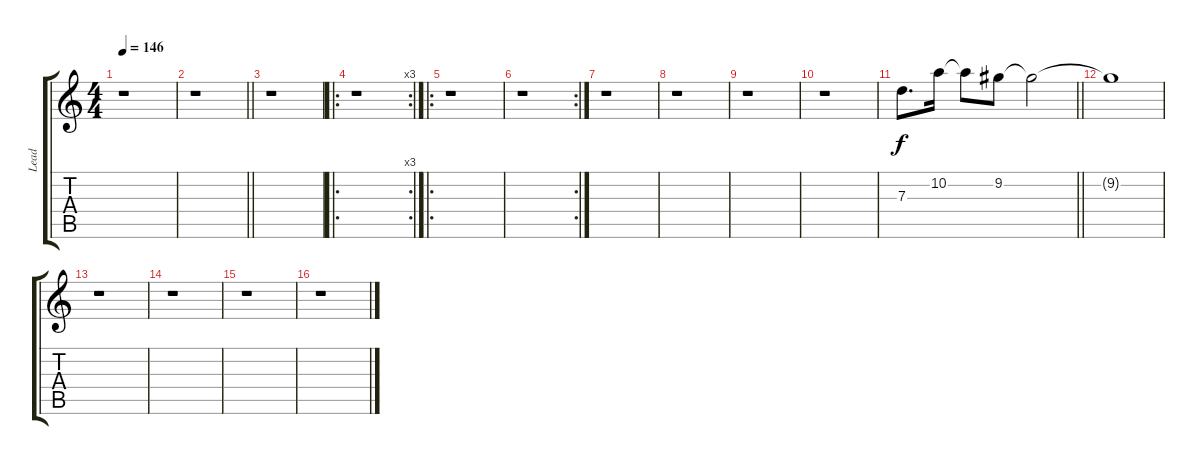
\track ("Lead" "Lead") {instrument distortionguitar}
\staff {score tabs}
\tuning (E4 B3 G3 D3 A2 E2) {hide}
\ts (4 4)
\tempo 146
\clef g2
\ks c
r.1{dy f instrument distortionguitar} |
\barLineRight lightlight
r.1 |
r.1 |
\ro
\rc 3
r.1 |
\ro
r.1 |
\rc 2
r.1 |
r.1 |
r.1 |
r.1 |
r.1 |
\barLineRight lightlight
7.3.8{d} 10.2.16 10.2{t}.8 9.2.8 9.2{t}.2 |
9.2{t}.1 |
r.1 |
r.1 |
r.1 |
r.1
